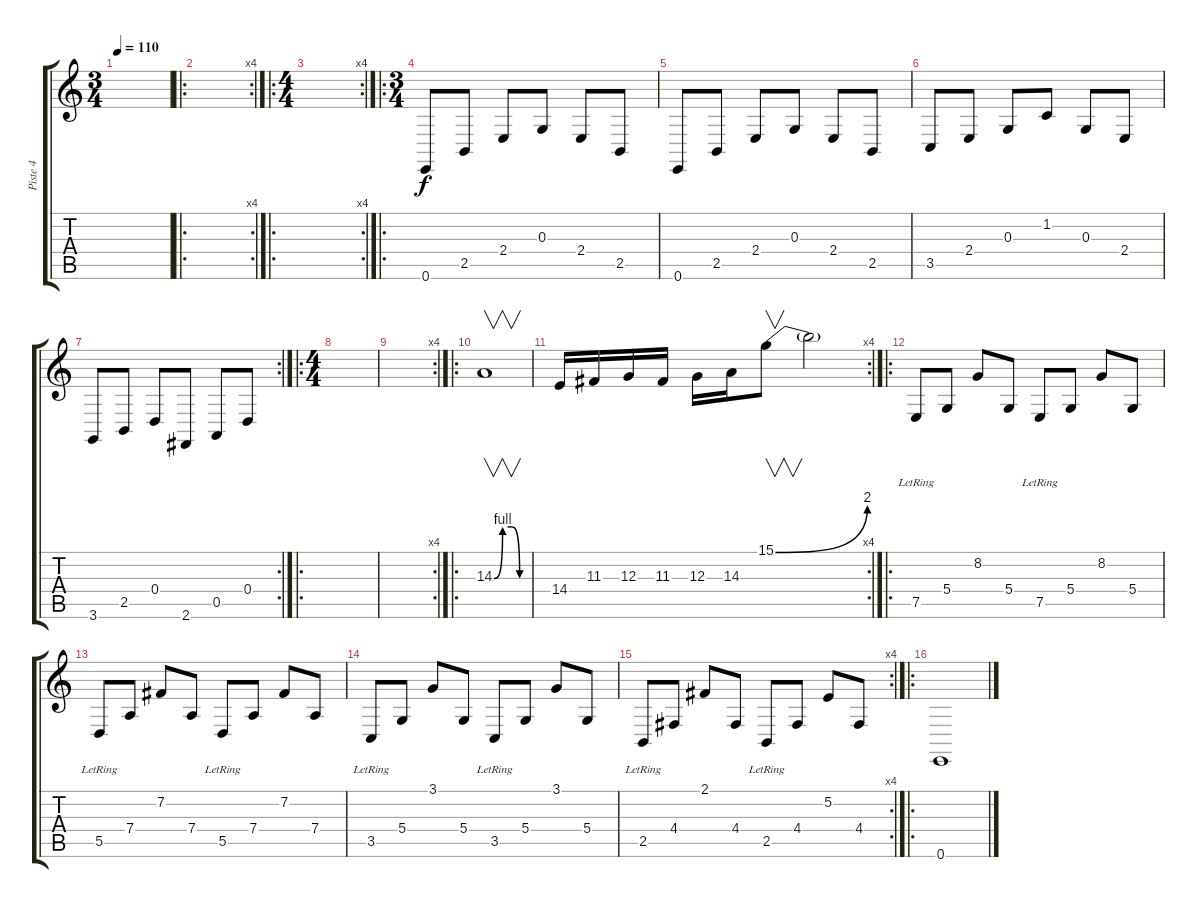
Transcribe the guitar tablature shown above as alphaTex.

\track ("Piste 4" "Piste 4") {instrument acousticgrandpiano}
\staff {score tabs}
\tuning (E4 B3 G3 D3 A2 E2) {hide}
\ts (3 4)
\tempo 110
\clef g2
\ks c
|
\ro
\rc 4
|
\ro
\rc 4
\ts (4 4)
|
\ro
\ts (3 4)
0.6.8 2.5.8 2.4.8 0.3.8 2.4.8 2.5.8 |
0.6.8 2.5.8 2.4.8 0.3.8 2.4.8 2.5.8 |
3.5.8 2.4.8 0.3.8 1.2.8 0.3.8 2.4.8 |
\rc 2
3.6.8 2.5.8 0.4.8 2.6.8 0.5.8 0.4.8 |
\ro
\ts (4 4)
|
\rc 4
|
\ro
14.3{be (custom 0 0 15 4 30 4 45 0 60 0)}.1{v instrument distortionguitar} |
\rc 4
14.4.16 11.3.16 12.3.16 11.3.16 12.3.16 14.3.16 15.1{be (bend 0 0 60 8)}.8{v} 15.1{t}.2 |
\ro
7.5{lr}.8{instrument acousticgrandpiano} 5.4.8 8.2.8 5.4.8 7.5{lr}.8 5.4.8 8.2.8 5.4.8 |
5.5{lr}.8 7.4.8 7.2.8 7.4.8 5.5{lr}.8 7.4.8 7.2.8 7.4.8 |
3.5{lr}.8 5.4.8 3.1.8 5.4.8 3.5{lr}.8 5.4.8 3.1.8 5.4.8 |
\rc 4
2.5{lr}.8 4.4.8 2.1.8 4.4.8 2.5{lr}.8 4.4.8 5.2.8 4.4.8 |
\ro
0.6.1
